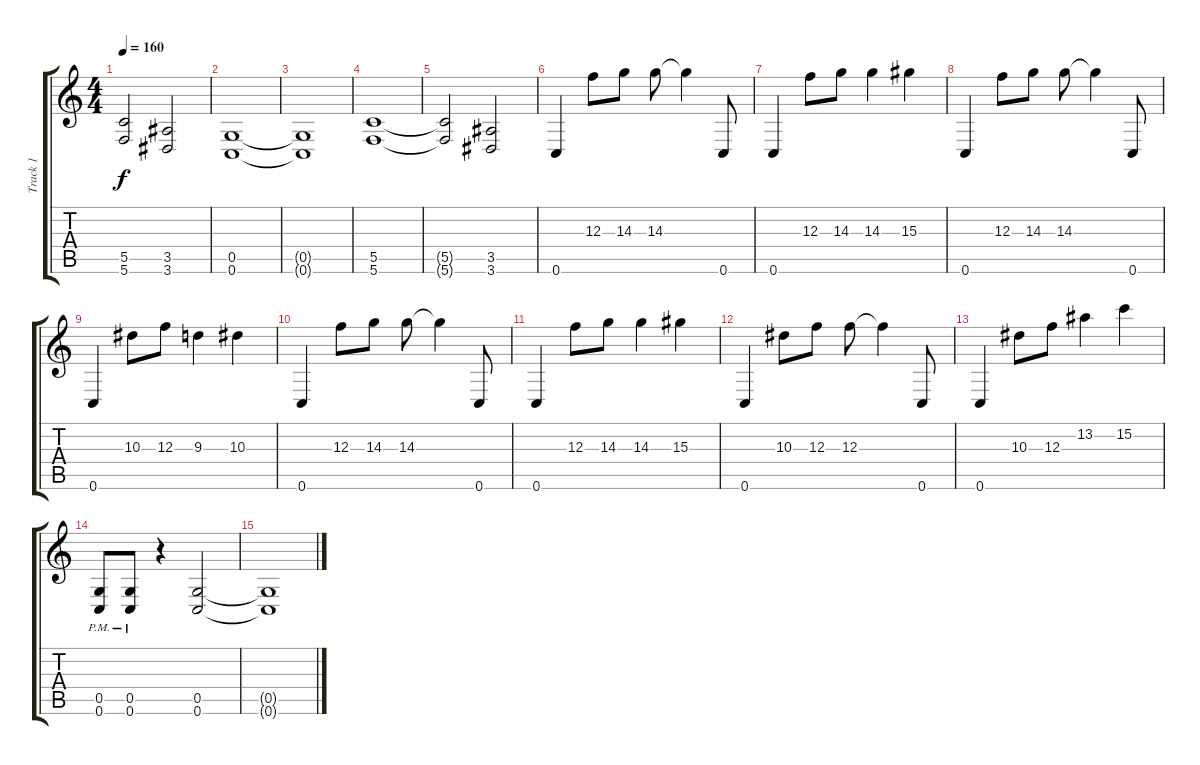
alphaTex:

\track ("Track 1" "Track 1") {instrument distortionguitar}
\staff {score tabs}
\tuning (D4 A3 F3 C3 G2 C2) {hide}
\ts (4 4)
\tempo 160
\clef g2
\ks c
(5.5{t} 5.6{t}).2{dy f} (3.5 3.6).2 |
(0.5 0.6).1 |
(0.5{t} 0.6{t}).1 |
(5.5 5.6).1 |
(5.5{t} 5.6{t}).2 (3.5 3.6).2 |
0.6.4 12.3.8 14.3.8 14.3.8 14.3{t}.4 0.6.8 |
0.6.4 12.3.8 14.3.8 14.3.4 15.3.4 |
0.6.4 12.3.8 14.3.8 14.3.8 14.3{t}.4 0.6.8 |
0.6.4 10.3.8 12.3.8 9.3.4 10.3.4 |
0.6.4 12.3.8 14.3.8 14.3.8 14.3{t}.4 0.6.8 |
0.6.4 12.3.8 14.3.8 14.3.4 15.3.4 |
0.6.4 10.3.8 12.3.8 12.3.8 12.3{t}.4 0.6.8 |
0.6.4 10.3.8 12.3.8 13.2.4 15.2.4 |
(0.5{pm} 0.6{pm}).8 (0.5{pm} 0.6{pm}).8 r.4 (0.5 0.6).2 |
(0.5{t} 0.6{t}).1
